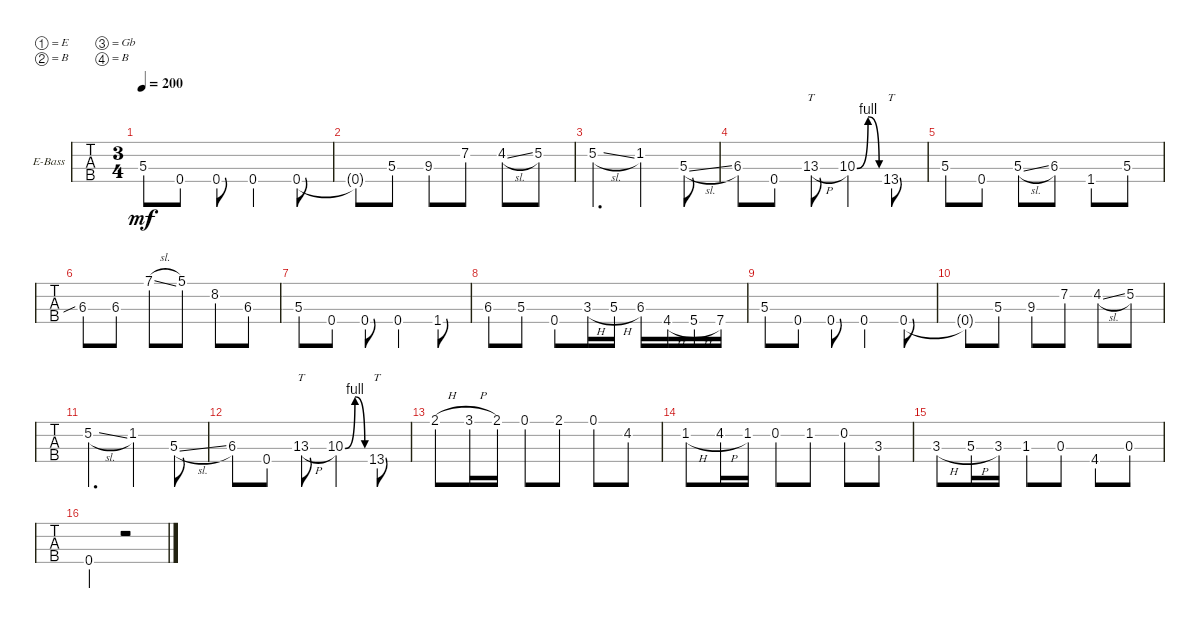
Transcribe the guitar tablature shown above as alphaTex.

\bracketExtendMode groupsimilarinstruments
\firstSystemTrackNameOrientation horizontal
\otherSystemsTrackNameOrientation horizontal
\track ("Electric Bass" "E-Bass") {instrument electricbassfinger}
\staff {tabs}
\tuning (E2 B1 Gb1 B0)
\ts (3 4)
\tempo 200
\clef g2
\ks c
5.3.8{dy mf instrument electricbassfinger} 0.4.8 0.4.8 0.4.4 0.4.8 |
0.4{t}.8 5.3.8 9.3.8 7.2.8 4.2{sl}.8 5.2.8 |
5.2{sl}.4{d} 1.2.4 5.3{sl}.8 |
6.3.8 0.4.8 13.3{h}.8{tt} 10.3{be (bendrelease 0 0 10.2 4 20.4 4 30 0)}.4 13.4.8{tt} |
5.3.8 0.4.8 5.3{sl}.8 6.3.8 1.4.8 5.3.8 |
6.3{sib}.8 6.3.8 7.1{sl}.8 5.1.8 8.2.8 6.3.8 |
5.3.8 0.4.8 0.4.8 0.4.4 1.4.8 |
6.3.8 5.3.8 0.4.8 3.3{h}.16 5.3{h}.16 6.3.16 4.4{h}.16 5.4{h}.16 7.4.16 |
5.3.8 0.4.8 0.4.8 0.4.4 0.4.8 |
0.4{t}.8 5.3.8 9.3.8 7.2.8 4.2{sl}.8 5.2.8 |
5.2{sl}.4{d} 1.2.4 5.3{sl}.8 |
6.3.8 0.4.8 13.3{h}.8{tt} 10.3{be (bendrelease 0 0 10.2 4 20.4 4 30 0)}.4 13.4.8{tt} |
2.1{h}.8 3.1{h}.16 2.1.16 0.1.8 2.1.8 0.1.8 4.2.8 |
1.2{h}.8 4.2{h}.16 1.2.16 0.2.8 1.2.8 0.2.8 3.3.8 |
3.3{h}.8 5.3{h}.16 3.3.16 1.3.8 0.3.8 4.4.8 0.3.8 |
0.4.4 r.2
